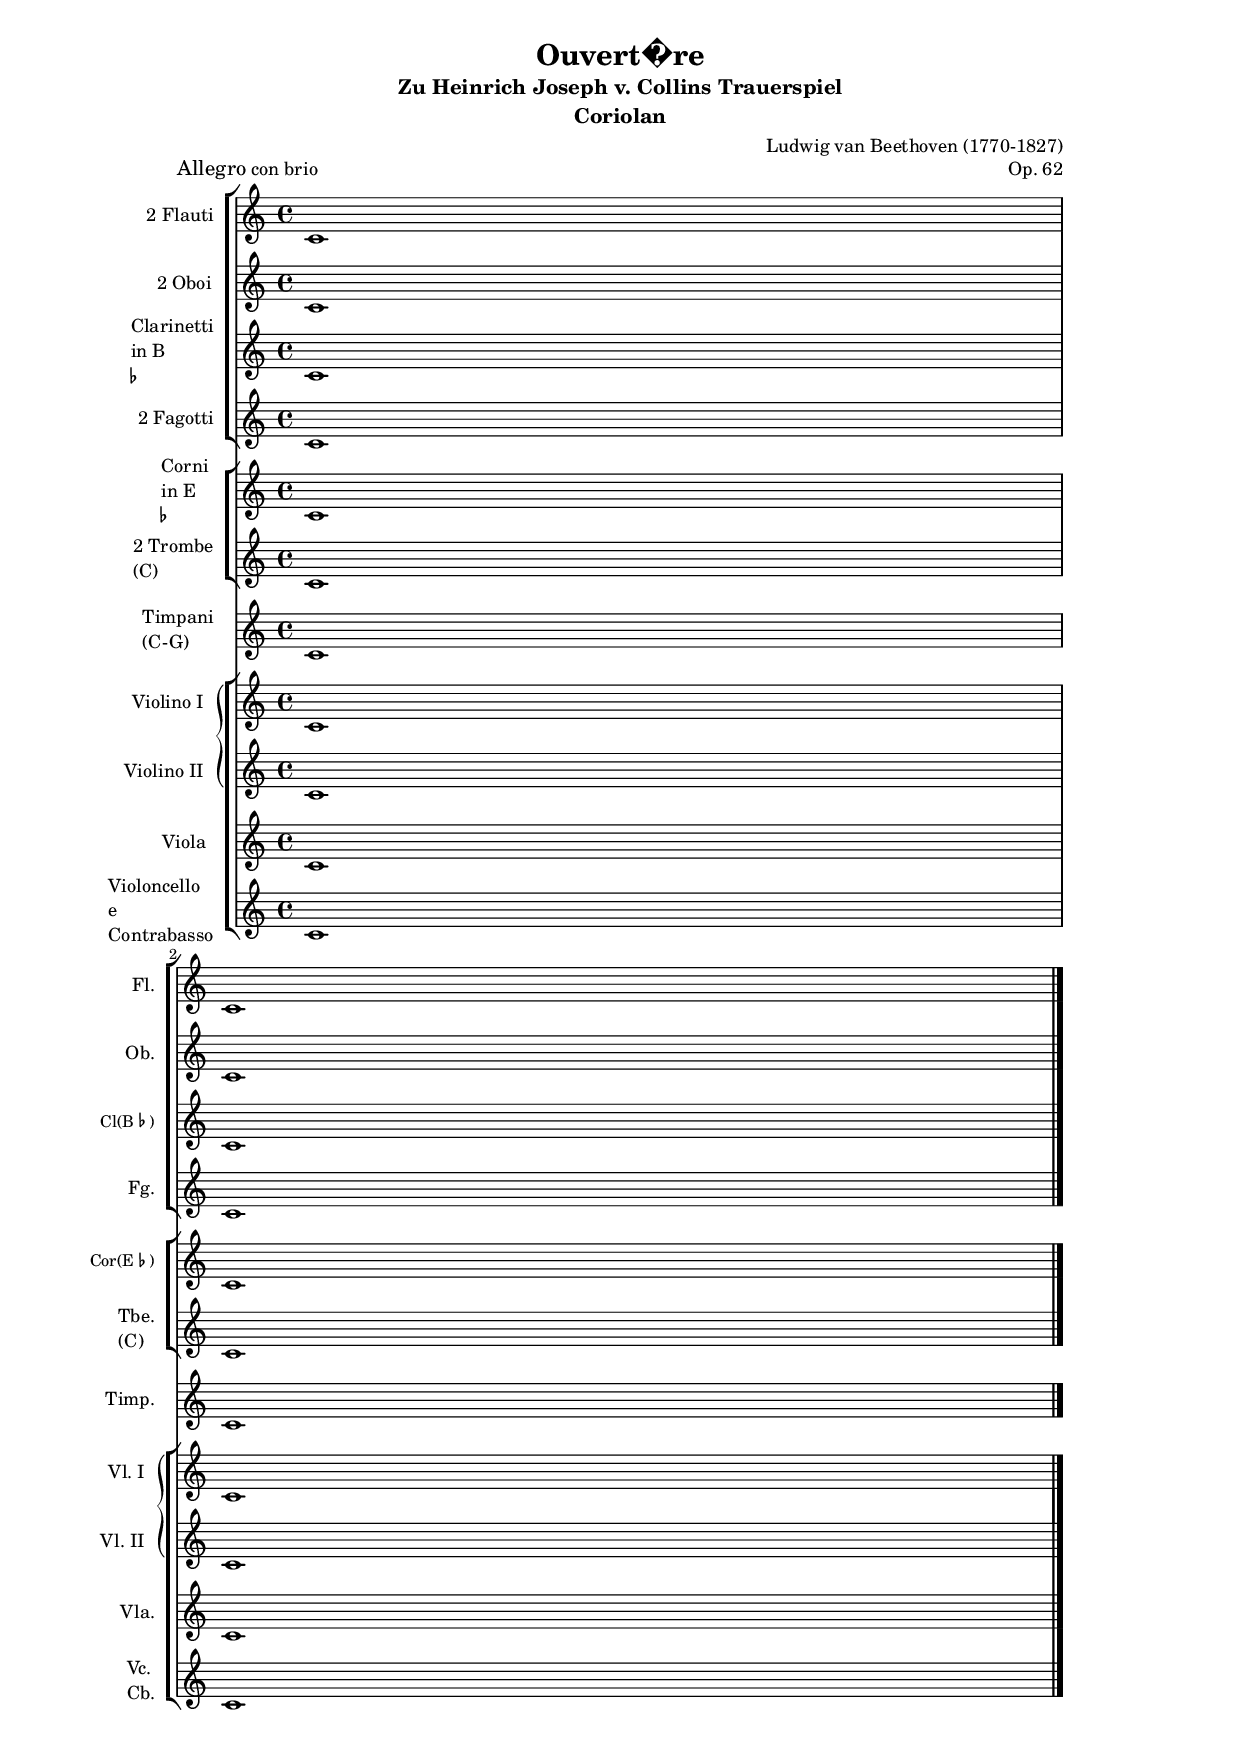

\version "2.5.2"


% Ugh, we need to override some LaTeX titling stuff
\header {
  title =	"Ouvert�re"
  subtitle =	"Zu Heinrich Joseph v. Collins Trauerspiel"
  subsubtitle =	\markup { \large \bold "Coriolan" }
  opus = "Op. 62"
  piece = \markup { \large Allegro con brio }
  composer = 	 "Ludwig van Beethoven (1770-1827)"

texidoc = "@cindex Orchestra Score
@cindex Coriolan Score
In an orchestral score (Beethoven's Coriolan overture), there are 
different instrument groups, and some of the instruments may be
transposed. Instruments are indicated either with a long or short name.
" }

#(set-global-staff-size 16)

raisedFlat = \markup { \raise #0.4 \smaller \smaller \flat  }



flauti =  \relative c' {
  \set Staff.instrument = #"2 Flauti"
  \set Staff.instr = #"Fl."
  \time 4/4
  c1 
  \break c
%  \break c
%  \break c
  \bar"|."
}

oboi =  \relative c' {
  \set Staff.instrument = #"2 Oboi"
  \set Staff.instr = #"Ob."
  c1 c
}

clarinetti =  \relative c' {
    \set Staff.instrument = \markup { \column { "Clarinetti" { "in B" \raisedFlat } } }
    \set Staff.instr = \markup { \smaller  { "Cl(B" \raisedFlat ")" } }

  c1 c
}

fagotti =  \relative c' {
  \set Staff.instrument = #"2 Fagotti"
  \set Staff.instr = #"Fg."
  c1 c
}

corni =  \relative c' {
    \set Staff.instrument = \markup { \column { "Corni" { "in E" \raisedFlat } } }
    \set Staff.instr = \markup { \smaller  { "Cor(E" \raisedFlat ")" } }

  c1 c
}

trombe =  \relative c' {
  \set Staff.instrument = \markup \column { "2 Trombe" "(C)" }
  \set Staff.instr = \markup \column {  "Tbe." "(C)" }

  c1 c
}

timpani =  \relative c' {
  \set Staff.instrument = \markup \column { "Timpani" "(C-G)" }
  \set Staff.instr = #"Timp."

  c1 c
}

violinoI =  \relative c' {
  \set Staff.instrument = #"Violino I  "
  \set Staff.instr = #"Vl. I  "
  c1 c
}

violinoII =  \relative c' {
  \set Staff.instrument = #"Violino II  "
  \set Staff.instr = #"Vl. II  "
  c1 c
}

viola =  \relative c' {
  \set Staff.instrument = #"Viola"
  \set Staff.instr = #"Vla."
  c1 c 
  %c
}

violoncello =  \relative c' {
  \set Staff.instrument = \markup \column { "Violoncello" "e" "Contrabasso" }
  \set Staff.instr = \markup \column {  "Vc." "Cb." }
  c1 c
}


\paper {
    indent=10.0\mm
    linewidth=150.0\mm
    raggedbottom = ##t 
}

#(set-global-staff-size 16)
\book {
    \score {
      << 
	\context StaffGroup ="legni" << 
	  \context Staff ="flauti" \flauti
	  \context Staff ="oboi" \oboi
	  \context Staff ="clarinetti" \clarinetti 
	  \context Staff ="fagotti" \fagotti 
	>>
	\context StaffGroup ="ottoni" <<
	  \context Staff ="corni" \corni
	  \context Staff ="trombe" \trombe
	>>
	\context StaffGroup ="timpani" <<
	  \context Staff ="timpani" \timpani
	 { 
	   \skip 1 
	   % Hmm: this forces a staff-bracket, that's good!
	   % However, I can't find where is decided on staff-bracket yes/no
	 }
	>>
	\context StaffGroup ="archi" <<
	  \context GrandStaff ="violini" <<
	    \context Staff ="violinoI" \violinoI
	    \context Staff ="violinoII" \violinoII
	  >>
	  \context Staff ="viola" \viola
	  \context Staff ="violoncello" \violoncello
	>>
      >>
      \layout {
	  \context {
	      \RemoveEmptyStaffContext
	  }
	  \context {
	      \Score
	      \override TimeSignature #'style = #'C
	  }
      }
    }
    % this is ignored?
    \paper {
	indent=10.0\mm
	linewidth=150.0\mm
    }
}
